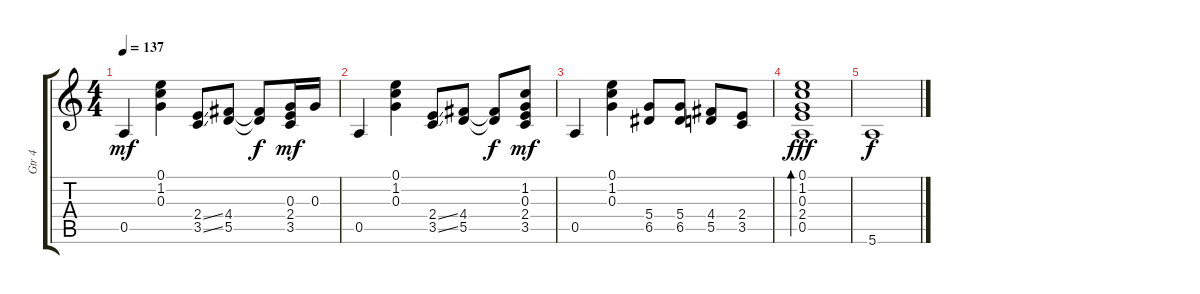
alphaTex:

\track ("Gtr 4" "Gtr 4") {instrument overdrivenguitar}
\staff {score tabs}
\tuning (E4 B3 G3 D3 A2 E2) {hide}
\ts (4 4)
\tempo 137
\clef g2
\ks c
0.5.4{dy mf} (0.1 1.2 0.3).4 (2.4{ss} 3.5{ss}).8 (4.4 5.5).8 (4.4{t} 5.5{t}).8{dy f} (0.3 2.4 3.5).16{dy mf} 0.3.16 |
0.5.4 (0.1 1.2 0.3).4 (2.4{ss} 3.5{ss}).8 (4.4 5.5).8 (4.4{t} 5.5{t}).8{dy f} (1.2 0.3 2.4 3.5).8{dy mf} |
0.5.4 (0.1 1.2 0.3).4 (5.4 6.5).8 (5.4 6.5).8 (4.4 5.5).8 (2.4 3.5).8 |
(0.1 1.2 0.3 2.4 0.5).1{bd 120 dy fff} |
5.6.1{dy f}
